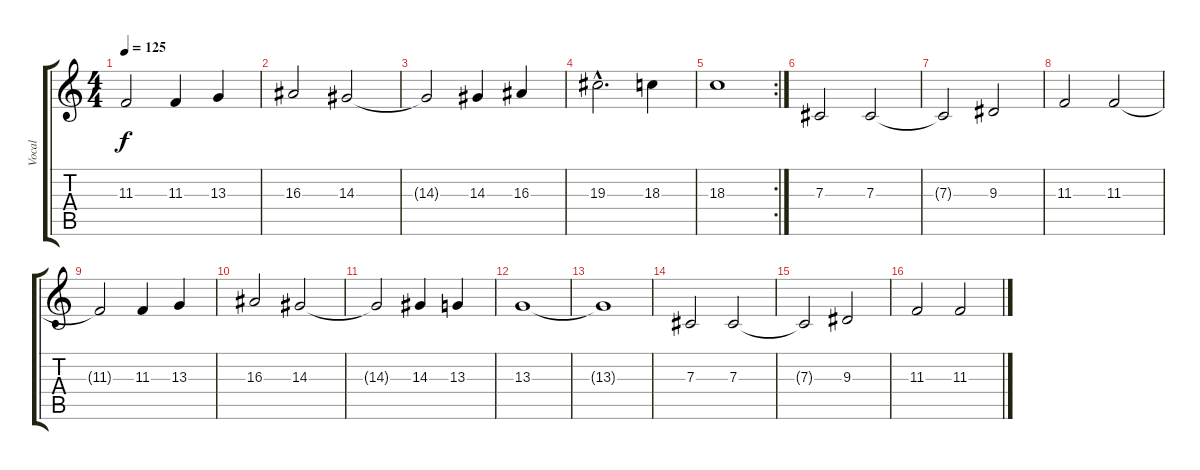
\track ("Vocal" "Vocal") {instrument choiraahs}
\staff {score tabs}
\tuning (Eb4 Bb3 Gb3 Db3 Ab2 Eb2) {hide}
\ts (4 4)
\tempo 125
\clef g2
\ks c
11.3{t}.2{dy f} 11.3.4 13.3.4 |
16.3.2 14.3.2 |
14.3{t}.2 14.3.4 16.3.4 |
19.3{hac}.2{d} 18.3.4 |
\rc 2
18.3.1 |
7.3.2 7.3.2 |
7.3{t}.2 9.3.2 |
11.3.2 11.3.2 |
11.3{t}.2 11.3.4 13.3.4 |
16.3.2 14.3.2 |
14.3{t}.2 14.3.4 13.3.4 |
13.3.1 |
13.3{t}.1 |
7.3.2 7.3.2 |
7.3{t}.2 9.3.2 |
11.3.2 11.3.2
